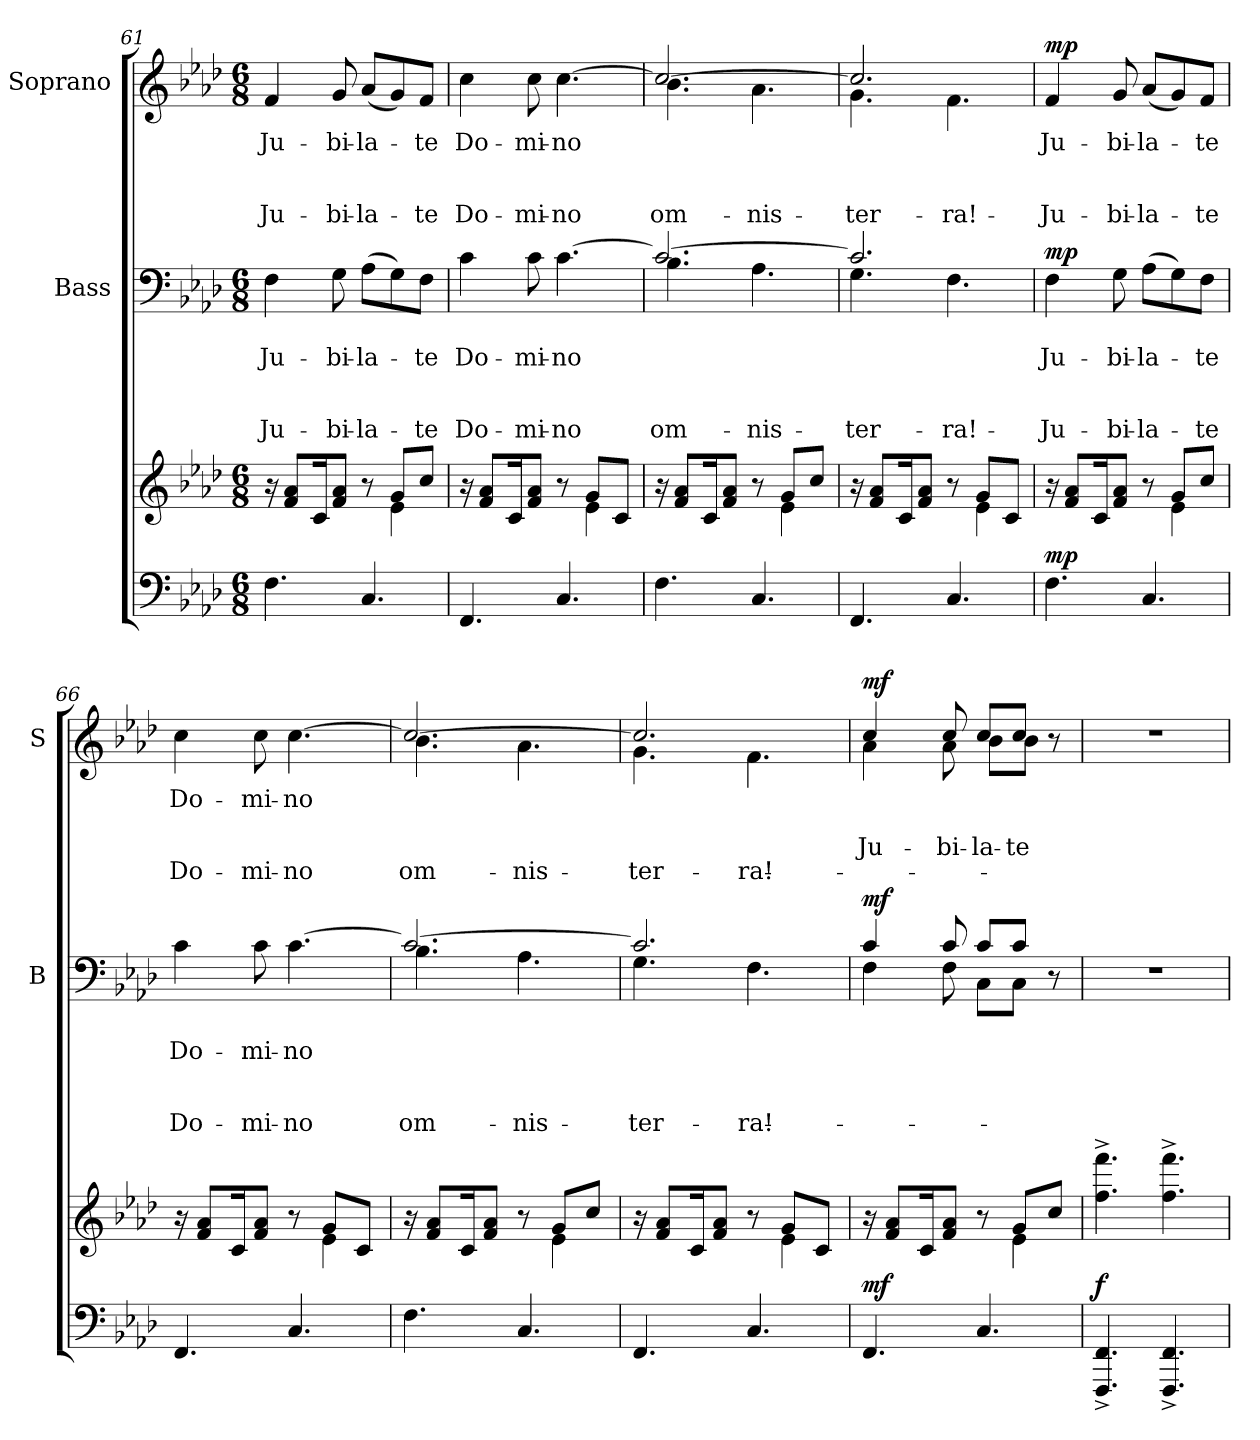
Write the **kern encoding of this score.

**kern	**kern	**dynam	**kern	**text	**text	**text	**text	**text	**dynam	**kern	**text	**text	**text	**text	**dynam
*part3	*part3	*part3	*part2	*part2	*part2	*part2	*part2	*part2	*part2	*part1	*part1	*part1	*part1	*part1	*part1
*staff4	*staff3	*staff3/4	*staff2	*staff2	*staff2	*staff2	*staff2	*staff2	*staff2	*staff1	*staff1	*staff1	*staff1	*staff1	*staff1
*	*	*	*I"Bass	*	*	*	*	*	*	*I"Soprano	*	*	*	*	*
*	*	*	*I'B	*	*	*	*	*	*	*I'S	*	*	*	*	*
!!LO:LB:g=z
*clefF4	*clefG2	*	*clefF4	*	*	*	*	*	*	*clefG2	*	*	*	*	*
*k[b-e-a-d-]	*k[b-e-a-d-]	*	*k[b-e-a-d-]	*	*	*	*	*	*	*k[b-e-a-d-]	*	*	*	*	*
*f:	*f:	*	*f:	*	*	*	*	*	*	*f:	*	*	*	*	*
*M6/8	*M6/8	*	*M6/8	*	*	*	*	*	*	*M6/8	*	*	*	*	*
=61	=61	=61	=61	=61	=61	=61	=61	=61	=61	=61	=61	=61	=61	=61	=61
*	*^	*	*	*	*	*	*	*	*	*	*	*	*	*	*
4.F\	16r	4.ryy	.	4F\	.	Ju-	.	.	Ju-	.	4f/	Ju-	.	.	Ju-	.
.	8f/ 8a-/L	.	.	.	.	.	.	.	.	.	.	.	.	.	.	.
.	16c/k	.	.	.	.	.	.	.	.	.	.	.	.	.	.	.
.	8f/ 8a-/J	.	.	8G\	.	-bi-	.	.	-bi-	.	8g/	-bi-	.	.	-bi-	.
4.C/	8r	8ryy	.	(8A-\L	.	-la-	.	.	-la-	.	(8a-/L	-la-	.	.	-la-	.
.	8g/L	4e-\	.	8G\)	.	.	.	.	.	.	8g/)	.	.	.	.	.
.	8cc/J	.	.	8F\J	.	-te	.	.	-te	.	8f/J	-te	.	.	-te	.
=62	=62	=62	=62	=62	=62	=62	=62	=62	=62	=62	=62	=62	=62	=62	=62	=62
4.FF/	16ra	4.ryy	.	4c\	.	Do-	.	.	Do-	.	4cc\	Do-	.	.	Do-	.
.	8f/ 8a-/L	.	.	.	.	.	.	.	.	.	.	.	.	.	.	.
.	16c/k	.	.	.	.	.	.	.	.	.	.	.	.	.	.	.
.	8f/ 8a-/J	.	.	8c\	.	-mi-	.	.	-mi-	.	8cc\	-mi-	.	.	-mi-	.
4.C/	8r	8ryy	.	[4.c\	.	-no	.	.	-no	.	[4.cc\	-no	.	.	-no	.
.	8g/L	4e-\	.	.	.	.	.	.	.	.	.	.	.	.	.	.
.	8c/J	.	.	.	.	.	.	.	.	.	.	.	.	.	.	.
=63	=63	=63	=63	=63	=63	=63	=63	=63	=63	=63	=63	=63	=63	=63	=63	=63
*	*	*	*	*^	*	*	*	*	*	*	*^	*	*	*	*	*
4.F\	16r	4.ryy	.	2.c/_	4.B-\	.	.	.	.	om-	.	2.cc/_	4.b-\	.	.	.	om-	.
.	8f/ 8a-/L	.	.	.	.	.	.	.	.	.	.	.	.	.	.	.	.	.
.	16c/k	.	.	.	.	.	.	.	.	.	.	.	.	.	.	.	.	.
.	8f/ 8a-/J	.	.	.	.	.	.	.	.	.	.	.	.	.	.	.	.	.
4.C/	8r	8ryy	.	.	4.A-\	.	.	.	.	-nis	.	.	4.a-\	.	.	.	-nis	.
.	8g/L	4e-\	.	.	.	.	.	.	.	.	.	.	.	.	.	.	.	.
.	8cc/J	.	.	.	.	.	.	.	.	.	.	.	.	.	.	.	.	.
=64	=64	=64	=64	=64	=64	=64	=64	=64	=64	=64	=64	=64	=64	=64	=64	=64	=64	=64
4.FF/	16ra	4.ryy	.	2.c/]	4.G\	.	.	.	.	ter-	.	2.cc/]	4.g\	.	.	.	ter-	.
.	8f/ 8a-/L	.	.	.	.	.	.	.	.	.	.	.	.	.	.	.	.	.
.	16c/k	.	.	.	.	.	.	.	.	.	.	.	.	.	.	.	.	.
.	8f/ 8a-/J	.	.	.	.	.	.	.	.	.	.	.	.	.	.	.	.	.
4.C/	8r	8ryy	.	.	4.F\	.	.	.	.	-ra!	.	.	4.f\	.	.	.	-ra!	.
.	8g/L	4e-\	.	.	.	.	.	.	.	.	.	.	.	.	.	.	.	.
.	8c/J	.	.	.	.	.	.	.	.	.	.	.	.	.	.	.	.	.
*	*	*	*	*v	*v	*	*	*	*	*	*	*	*	*	*	*	*	*
*	*	*	*	*	*	*	*	*	*	*	*v	*v	*	*	*	*	*
!!LO:PB:g=z
=65	=65	=65	=65	=65	=65	=65	=65	=65	=65	=65	=65	=65	=65	=65	=65	=65
!	!	!	!LO:DY:a=2	!	!	!	!	!	!	!LO:DY:a	!	!	!	!	!	!LO:DY:a
4.F\	16r	4.ryy	mp	4F\	.	Ju-	.	.	Ju-	mp	4f/	Ju-	.	.	Ju-	mp
.	8f/ 8a-/L	.	.	.	.	.	.	.	.	.	.	.	.	.	.	.
.	16c/k	.	.	.	.	.	.	.	.	.	.	.	.	.	.	.
.	8f/ 8a-/J	.	.	8G\	.	-bi-	.	.	-bi-	.	8g/	-bi-	.	.	-bi-	.
4.C/	8r	8ryy	.	(8A-\L	.	-la-	.	.	-la-	.	(8a-/L	-la-	.	.	-la-	.
.	8g/L	4e-\	.	8G\)	.	.	.	.	.	.	8g/)	.	.	.	.	.
.	8cc/J	.	.	8F\J	.	-te	.	.	-te	.	8f/J	-te	.	.	-te	.
=66	=66	=66	=66	=66	=66	=66	=66	=66	=66	=66	=66	=66	=66	=66	=66	=66
4.FF/	16ra	4.ryy	.	4c\	.	Do-	.	.	Do-	.	4cc\	Do-	.	.	Do-	.
.	8f/ 8a-/L	.	.	.	.	.	.	.	.	.	.	.	.	.	.	.
.	16c/k	.	.	.	.	.	.	.	.	.	.	.	.	.	.	.
.	8f/ 8a-/J	.	.	8c\	.	-mi-	.	.	-mi-	.	8cc\	-mi-	.	.	-mi-	.
4.C/	8r	8ryy	.	[4.c\	.	-no	.	.	-no	.	[4.cc\	-no	.	.	-no	.
.	8g/L	4e-\	.	.	.	.	.	.	.	.	.	.	.	.	.	.
.	8c/J	.	.	.	.	.	.	.	.	.	.	.	.	.	.	.
=67	=67	=67	=67	=67	=67	=67	=67	=67	=67	=67	=67	=67	=67	=67	=67	=67
*	*	*	*	*^	*	*	*	*	*	*	*^	*	*	*	*	*
4.F\	16r	4.ryy	.	2.c/_	4.B-\	.	.	.	.	om-	.	2.cc/_	4.b-\	.	.	.	om-	.
.	8f/ 8a-/L	.	.	.	.	.	.	.	.	.	.	.	.	.	.	.	.	.
.	16c/k	.	.	.	.	.	.	.	.	.	.	.	.	.	.	.	.	.
.	8f/ 8a-/J	.	.	.	.	.	.	.	.	.	.	.	.	.	.	.	.	.
4.C/	8r	8ryy	.	.	4.A-\	.	.	.	.	-nis	.	.	4.a-\	.	.	.	-nis	.
.	8g/L	4e-\	.	.	.	.	.	.	.	.	.	.	.	.	.	.	.	.
.	8cc/J	.	.	.	.	.	.	.	.	.	.	.	.	.	.	.	.	.
=68	=68	=68	=68	=68	=68	=68	=68	=68	=68	=68	=68	=68	=68	=68	=68	=68	=68	=68
4.FF/	16ra	4.ryy	.	2.c/]	4.G\	.	.	.	.	ter-	.	2.cc/]	4.g\	.	.	.	ter-	.
.	8f/ 8a-/L	.	.	.	.	.	.	.	.	.	.	.	.	.	.	.	.	.
.	16c/k	.	.	.	.	.	.	.	.	.	.	.	.	.	.	.	.	.
.	8f/ 8a-/J	.	.	.	.	.	.	.	.	.	.	.	.	.	.	.	.	.
4.C/	8r	8ryy	.	.	4.F\	.	.	.	.	-ra!	.	.	4.f\	.	.	.	-ra!	.
.	8g/L	4e-\	.	.	.	.	.	.	.	.	.	.	.	.	.	.	.	.
.	8c/J	.	.	.	.	.	.	.	.	.	.	.	.	.	.	.	.	.
!!LO:LB:g=z	!!
=69	=69	=69	=69	=69	=69	=69	=69	=69	=69	=69	=69	=69	=69	=69	=69	=69	=69	=69
!	!	!	!LO:DY:a=2	!	!	!	!	!	!	!	!LO:DY:a	!	!	!	!	!	!	!LO:DY:a
4.FF/	16r	4.ryy	mf	4c/	4F\	.	.	.	.	.	mf	4cc/	4a-\	.	.	Ju-	.	mf
.	8f/ 8a-/L	.	.	.	.	.	.	.	.	.	.	.	.	.	.	.	.	.
.	16c/k	.	.	.	.	.	.	.	.	.	.	.	.	.	.	.	.	.
.	8f/ 8a-/J	.	.	8c/	8F\	.	.	.	.	.	.	8cc/	8a-\	.	.	-bi-	.	.
4.C/	8r	8ryy	.	8c/L	8C\L	.	.	.	.	.	.	8cc/L	8b-\L	.	.	-la-	.	.
.	8g/L	4e-\	.	8c/J	8C\J	.	.	.	.	.	.	8cc/J	8b-\J	.	.	-te	.	.
.	8cc/J	.	.	8r	8ryy	.	.	.	.	.	.	8r	8ryy	.	.	.	.	.
*	*v	*v	*	*	*	*	*	*	*	*	*	*	*	*	*	*	*	*
=70	=70	=70	=70	=70	=70	=70	=70	=70	=70	=70	=70	=70	=70	=70	=70	=70	=70
!	!	!LO:DY:a=2	!	!	!	!	!	!	!	!	!	!	!	!	!	!	!
*	*	*	*v	*v	*	*	*	*	*	*	*	*	*	*	*	*	*
*	*	*	*	*	*	*	*	*	*	*v	*v	*	*	*	*	*
4.FFF/^< 4.FF/^<	4.ff\^> 4.fff\^>	f	2.r	.	.	.	.	.	.	2.r	.	.	.	.	.
4.FFF/^< 4.FF/^<	4.ff\^> 4.fff\^>	.	.	.	.	.	.	.	.	.	.	.	.	.	.
=	=	=	=	=	=	=	=	=	=	=	=	=	=	=	=
*-	*-	*-	*-	*-	*-	*-	*-	*-	*-	*-	*-	*-	*-	*-	*-
